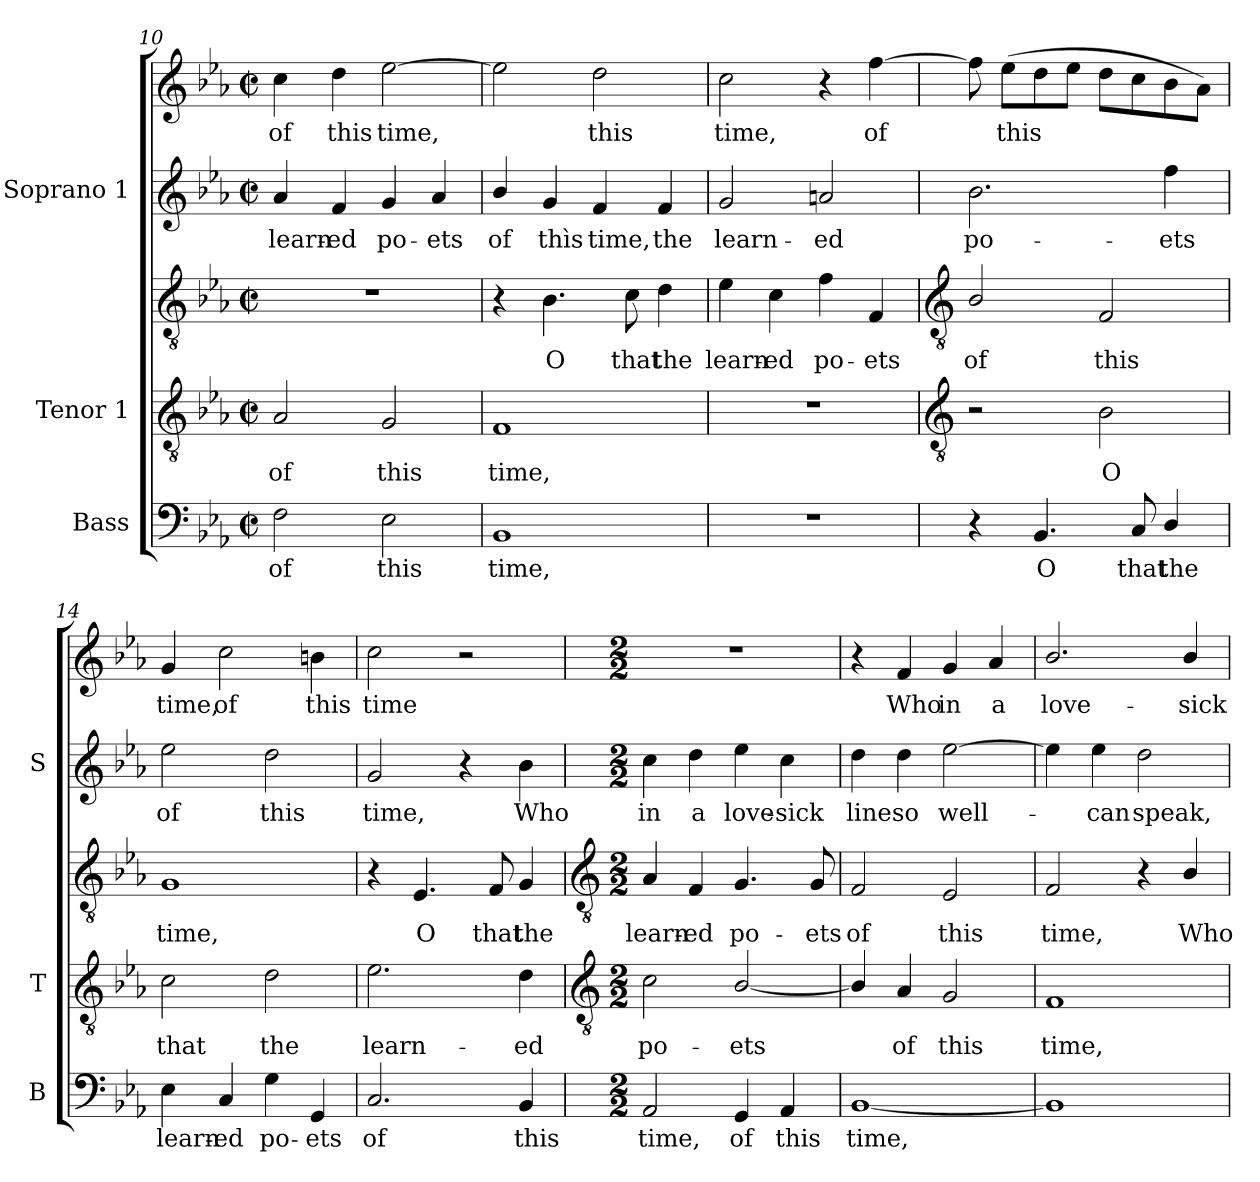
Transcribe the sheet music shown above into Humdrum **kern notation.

**kern	**text	**kern	**text	**kern	**text	**kern	**text	**kern	**text
*part3	*part3	*part2	*part2	*part2	*part2	*part1	*part1	*part1	*part1
*staff5	*staff5	*staff4	*staff4	*staff3	*staff3	*staff2	*staff2	*staff1	*staff1
*I"Bass	*	*I"Tenor 1	*	*	*	*I"Soprano 1	*	*	*
*I'B	*	*I'T	*	*	*	*I'S	*	*	*
*clefF4	*	*clefGv2	*	*clefGv2	*	*clefG2	*	*clefG2	*
*k[b-e-a-]	*	*k[b-e-a-]	*	*k[b-e-a-]	*	*k[b-e-a-]	*	*k[b-e-a-]	*
*E-:	*	*E-:	*	*E-:	*	*E-:	*	*E-:	*
*M2/2	*	*M2/2	*	*M2/2	*	*M2/2	*	*M2/2	*
*met(c|)	*	*met(c|)	*	*met(c|)	*	*met(c|)	*	*met(c|)	*
=10	=10	=10	=10	=10	=10	=10	=10	=10	=10
!	!LO:LY:b	!	!LO:LY:b	!	!	!	!LO:LY:b	!	!LO:LY:b
2F	of	2A-	of	1r	.	4a-	learn-	4cc	of
!	!	!	!	!	!	!	!LO:LY:b	!	!LO:LY:b
.	.	.	.	.	.	4f	-ed	4dd	this
!	!LO:LY:b	!	!LO:LY:b	!	!	!	!LO:LY:b	!	!LO:LY:b
2E-	this	2G	this	.	.	4g	po-	[2ee-	time,
!	!	!	!	!	!	!	!LO:LY:b	!	!
.	.	.	.	.	.	4a-	-ets	.	.
=11	=11	=11	=11	=11	=11	=11	=11	=11	=11
!	!LO:LY:b	!	!LO:LY:b	!	!	!	!LO:LY:b	!	!
1BB-	time,	1F	time,	4r	.	4b-/	of	2ee-]	.
!	!	!	!	!	!LO:LY:b	!	!LO:LY:b	!	!
.	.	.	.	4.B-	O	4g	thìs	.	.
!	!	!	!	!	!	!	!LO:LY:b	!	!LO:LY:b
.	.	.	.	.	.	4f	time,	2dd	this
!	!	!	!	!	!LO:LY:b	!	!	!	!
.	.	.	.	8c	that	.	.	.	.
!	!	!	!	!	!LO:LY:b	!	!LO:LY:b	!	!
.	.	.	.	4d	the	4f	the	.	.
=12	=12	=12	=12	=12	=12	=12	=12	=12	=12
!	!	!	!	!	!LO:LY:b	!	!LO:LY:b	!	!LO:LY:b
1r	.	1r	.	4e-	learn-	2g	learn-	2cc	time,
!	!	!	!	!	!LO:LY:b	!	!	!	!
.	.	.	.	4c	-ed	.	.	.	.
!	!	!	!	!	!LO:LY:b	!	!LO:LY:b	!	!
.	.	.	.	4f	po-	2an	-ed	4r	.
!	!	!	!	!	!LO:LY:b	!	!	!	!LO:LY:b
.	.	.	.	4F	-ets	.	.	[4ff	of
!!LO:LB:g=z
=13	=13	=13	=13	=13	=13	=13	=13	=13	=13
*	*	*clefGv2	*	*clefGv2	*	*	*	*	*
!	!	!	!	!	!LO:LY:b	!	!LO:LY:b	!	!
4r	.	2r	.	2B-/	of	2.b-	po-	8ff]	.
!	!	!	!	!	!	!	!	!	!LO:LY:b
.	.	.	.	.	.	.	.	(>8ee-L	this
!	!LO:LY:b	!	!	!	!	!	!	!	!
4.BB-	O	.	.	.	.	.	.	8dd	.
.	.	.	.	.	.	.	.	8ee-J	.
!	!	!	!LO:LY:b	!	!LO:LY:b	!	!	!	!
.	.	2B-	O	2F	this	.	.	8ddL	.
!	!LO:LY:b	!	!	!	!	!	!	!	!
8C	that	.	.	.	.	.	.	8cc	.
!	!LO:LY:b	!	!	!	!	!	!LO:LY:b	!	!
4D/	the	.	.	.	.	4ff	-ets	8b-	.
.	.	.	.	.	.	.	.	8a-J)	.
=14	=14	=14	=14	=14	=14	=14	=14	=14	=14
!	!LO:LY:b	!	!LO:LY:b	!	!LO:LY:b	!	!LO:LY:b	!	!LO:LY:b
4E-	learn-	2c	that	1G	time,	2ee-	of	4g	time,
!	!LO:LY:b	!	!	!	!	!	!	!	!LO:LY:b
4C	-ed	.	.	.	.	.	.	2cc	of
!	!LO:LY:b	!	!LO:LY:b	!	!	!	!LO:LY:b	!	!
4G	po-	2d	the	.	.	2dd	this	.	.
!	!LO:LY:b	!	!	!	!	!	!	!	!LO:LY:b
4GG	-ets	.	.	.	.	.	.	4bn	this
=15	=15	=15	=15	=15	=15	=15	=15	=15	=15
!	!LO:LY:b	!	!LO:LY:b	!	!	!	!LO:LY:b	!	!LO:LY:b
2.C	of	2.e-	learn-	4r	.	2g	time,	2cc	time
!	!	!	!	!	!LO:LY:b	!	!	!	!
.	.	.	.	4.E-	O	.	.	.	.
.	.	.	.	.	.	4r	.	2r	.
!	!	!	!	!	!LO:LY:b	!	!	!	!
.	.	.	.	8F	that	.	.	.	.
!	!LO:LY:b	!	!LO:LY:b	!	!LO:LY:b	!	!LO:LY:b	!	!
4BB-	this	4d	-ed	4G	the	4b-	Who	.	.
!!LO:LB:g=z
=16	=16	=16	=16	=16	=16	=16	=16	=16	=16
*	*	*clefGv2	*	*clefGv2	*	*	*	*	*
*M2/2	*	*M2/2	*	*M2/2	*	*M2/2	*	*M2/2	*
!	!LO:LY:b	!	!LO:LY:b	!	!LO:LY:b	!	!LO:LY:b	!	!
2AA-	time,	2c	po-	4A-	learn-	4cc	in	1r	.
!	!	!	!	!	!LO:LY:b	!	!LO:LY:b	!	!
.	.	.	.	4F	-ed	4dd	a	.	.
!	!LO:LY:b	!	!LO:LY:b	!	!LO:LY:b	!	!LO:LY:b	!	!
4GG	of	[2B-/	-ets	4.G	po-	4ee-	love-	.	.
!	!LO:LY:b	!	!	!	!	!	!LO:LY:b	!	!
4AA-	this	.	.	.	.	4cc	-sick	.	.
!	!	!	!	!	!LO:LY:b	!	!	!	!
.	.	.	.	8G	-ets	.	.	.	.
=17	=17	=17	=17	=17	=17	=17	=17	=17	=17
!	!LO:LY:b	!	!	!	!LO:LY:b	!	!LO:LY:b	!	!
[1BB-	time,	4B-/]	.	2F	of	4dd	line	4r	.
!	!	!	!LO:LY:b	!	!	!	!LO:LY:b	!	!LO:LY:b
.	.	4A-	of	.	.	4dd	so	4f	Who
!	!	!	!LO:LY:b	!	!LO:LY:b	!	!LO:LY:b	!	!LO:LY:b
.	.	2G	this	2E-	this	[2ee-	well-	4g	in
!	!	!	!	!	!	!	!	!	!LO:LY:b
.	.	.	.	.	.	.	.	4a-	a
=18	=18	=18	=18	=18	=18	=18	=18	=18	=18
!	!	!	!LO:LY:b	!	!LO:LY:b	!	!	!	!LO:LY:b
1BB-]	.	1F	time,	2F	time,	4ee-]	.	2.b-/	love-
!	!	!	!	!	!	!	!LO:LY:b	!	!
.	.	.	.	.	.	4ee-	can	.	.
!	!	!	!	!	!	!	!LO:LY:b	!	!
.	.	.	.	4r	.	2dd	speak,	.	.
!	!	!	!	!	!LO:LY:b	!	!	!	!LO:LY:b
.	.	.	.	4B-/	Who	.	.	4b-/	-sick
=	=	=	=	=	=	=	=	=	=
*-	*-	*-	*-	*-	*-	*-	*-	*-	*-
